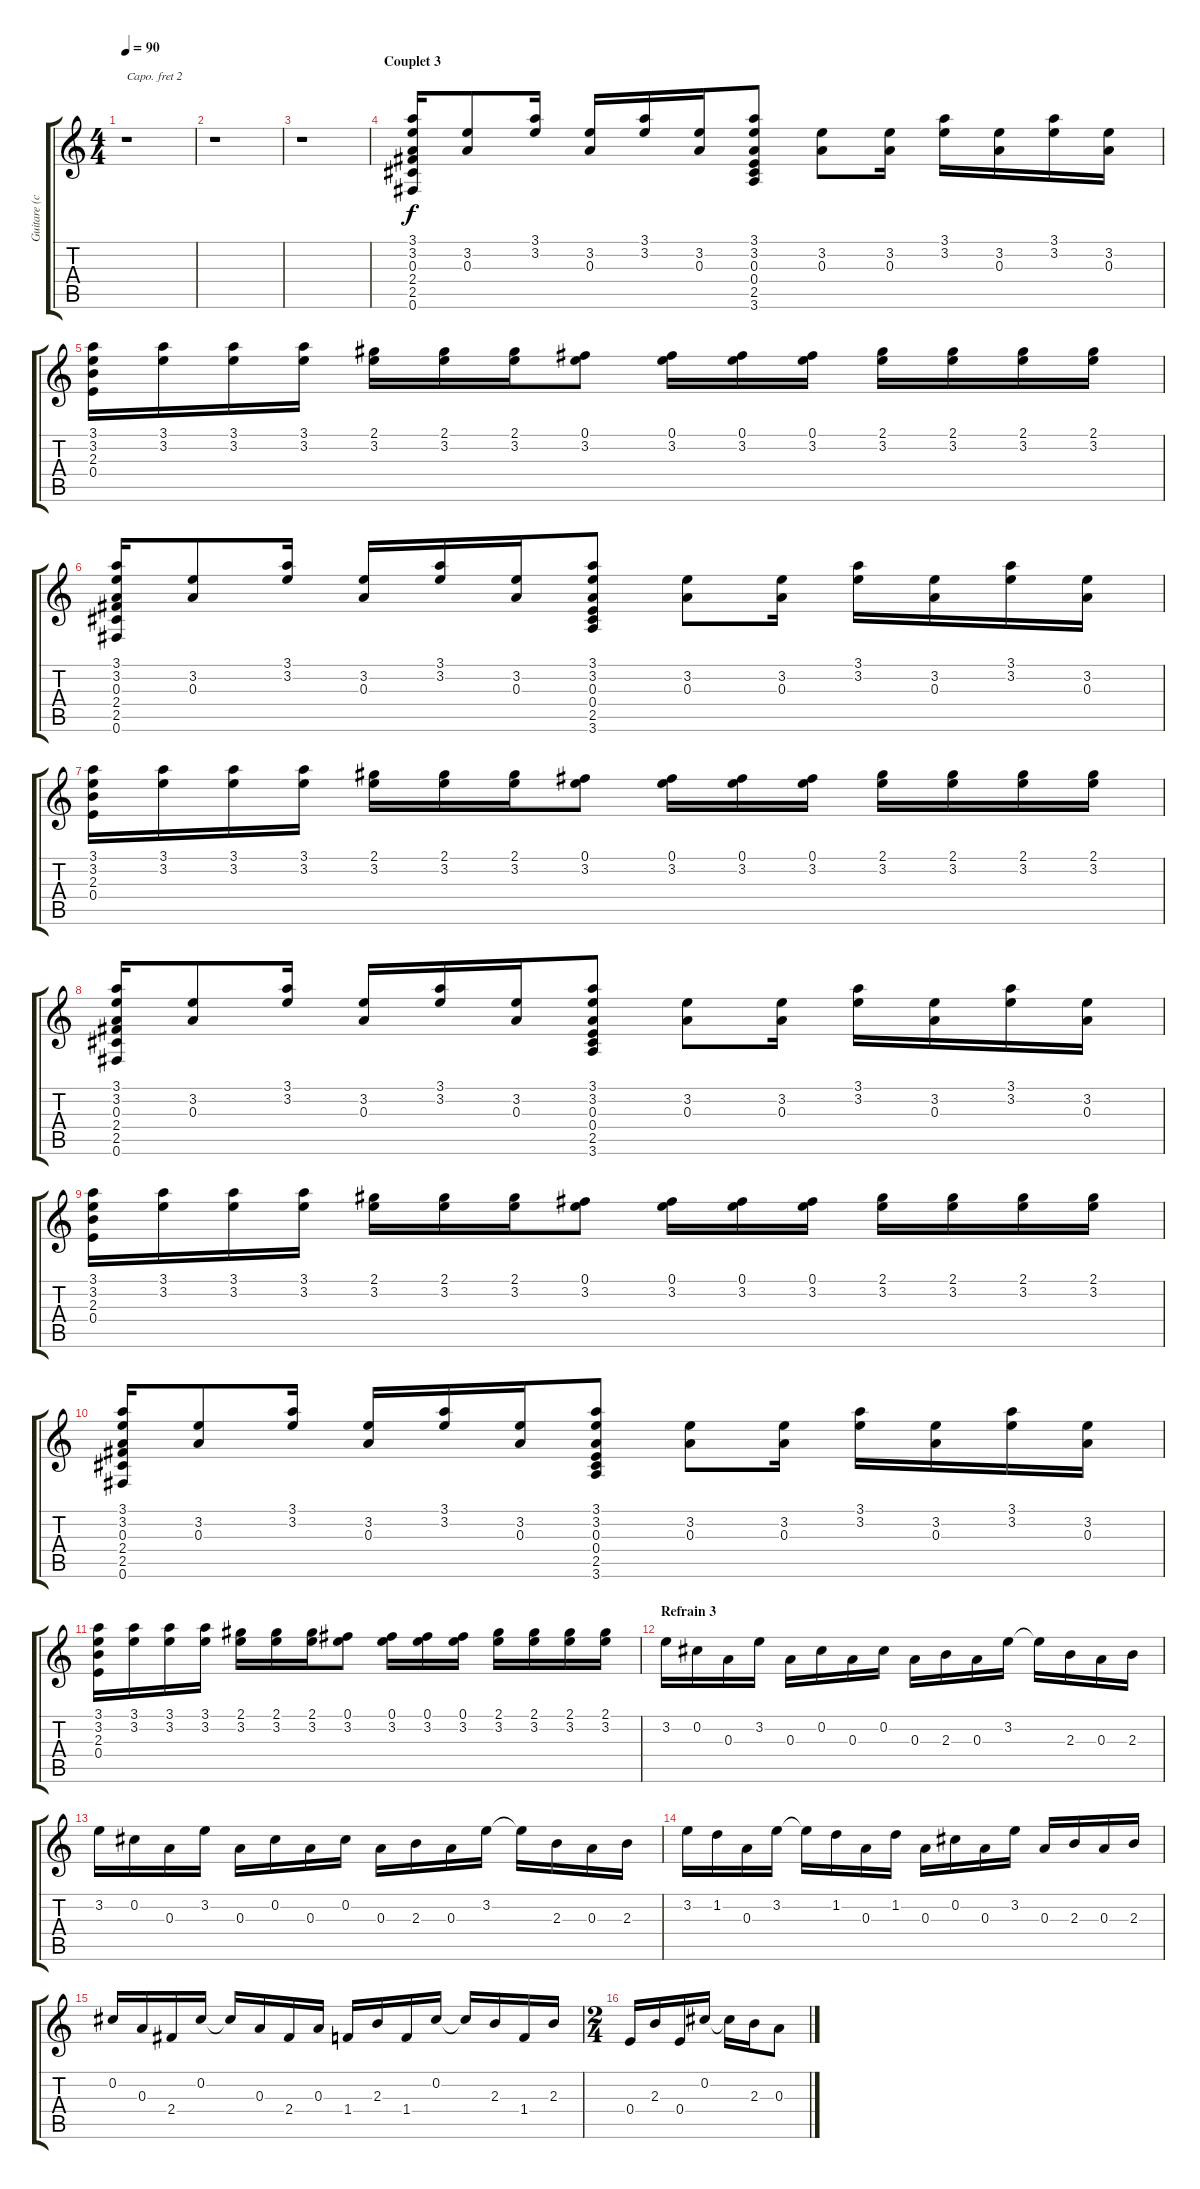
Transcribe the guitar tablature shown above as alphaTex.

\track ("Guitare (capo 2)" "Guitare (c") {instrument acousticguitarsteel}
\staff {score tabs}
\capo 2
\tuning (E4 B3 G3 D3 A2 E2) {hide}
\ts (4 4)
\tempo 90
\clef g2
\ks c
r.1{dy f} |
r.1 |
r.1 |
\section ("" "Couplet 3")
(3.1 3.2 0.3 2.4 2.5 0.6).16 (3.2 0.3).8 (3.1 3.2).16 (3.2 0.3).16 (3.1 3.2).16 (3.2 0.3).16 (3.1 3.2 0.3 0.4 2.5 3.6).8 (3.2 0.3).8 (3.2 0.3).16 (3.1 3.2).16 (3.2 0.3).16 (3.1 3.2).16 (3.2 0.3).16 |
(3.1 3.2 2.3 0.4).16 (3.1 3.2).16 (3.1 3.2).16 (3.1 3.2).16 (2.1 3.2).16 (2.1 3.2).16 (2.1 3.2).16 (0.1 3.2).8 (0.1 3.2).16 (0.1 3.2).16 (0.1 3.2).16 (2.1 3.2).16 (2.1 3.2).16 (2.1 3.2).16 (2.1 3.2).16 |
(3.1 3.2 0.3 2.4 2.5 0.6).16 (3.2 0.3).8 (3.1 3.2).16 (3.2 0.3).16 (3.1 3.2).16 (3.2 0.3).16 (3.1 3.2 0.3 0.4 2.5 3.6).8 (3.2 0.3).8 (3.2 0.3).16 (3.1 3.2).16 (3.2 0.3).16 (3.1 3.2).16 (3.2 0.3).16 |
(3.1 3.2 2.3 0.4).16 (3.1 3.2).16 (3.1 3.2).16 (3.1 3.2).16 (2.1 3.2).16 (2.1 3.2).16 (2.1 3.2).16 (0.1 3.2).8 (0.1 3.2).16 (0.1 3.2).16 (0.1 3.2).16 (2.1 3.2).16 (2.1 3.2).16 (2.1 3.2).16 (2.1 3.2).16 |
(3.1 3.2 0.3 2.4 2.5 0.6).16 (3.2 0.3).8 (3.1 3.2).16 (3.2 0.3).16 (3.1 3.2).16 (3.2 0.3).16 (3.1 3.2 0.3 0.4 2.5 3.6).8 (3.2 0.3).8 (3.2 0.3).16 (3.1 3.2).16 (3.2 0.3).16 (3.1 3.2).16 (3.2 0.3).16 |
(3.1 3.2 2.3 0.4).16 (3.1 3.2).16 (3.1 3.2).16 (3.1 3.2).16 (2.1 3.2).16 (2.1 3.2).16 (2.1 3.2).16 (0.1 3.2).8 (0.1 3.2).16 (0.1 3.2).16 (0.1 3.2).16 (2.1 3.2).16 (2.1 3.2).16 (2.1 3.2).16 (2.1 3.2).16 |
(3.1 3.2 0.3 2.4 2.5 0.6).16 (3.2 0.3).8 (3.1 3.2).16 (3.2 0.3).16 (3.1 3.2).16 (3.2 0.3).16 (3.1 3.2 0.3 0.4 2.5 3.6).8 (3.2 0.3).8 (3.2 0.3).16 (3.1 3.2).16 (3.2 0.3).16 (3.1 3.2).16 (3.2 0.3).16 |
(3.1 3.2 2.3 0.4).16 (3.1 3.2).16 (3.1 3.2).16 (3.1 3.2).16 (2.1 3.2).16 (2.1 3.2).16 (2.1 3.2).16 (0.1 3.2).8 (0.1 3.2).16 (0.1 3.2).16 (0.1 3.2).16 (2.1 3.2).16 (2.1 3.2).16 (2.1 3.2).16 (2.1 3.2).16 |
\section ("" "Refrain 3")
3.2.16 0.2.16 0.3.16 3.2.16 0.3.16 0.2.16 0.3.16 0.2.16 0.3.16 2.3.16 0.3.16 3.2.16 3.2{t}.16 2.3.16 0.3.16 2.3.16 |
3.2.16 0.2.16 0.3.16 3.2.16 0.3.16 0.2.16 0.3.16 0.2.16 0.3.16 2.3.16 0.3.16 3.2.16 3.2{t}.16 2.3.16 0.3.16 2.3.16 |
3.2.16 1.2.16 0.3.16 3.2.16 3.2{t}.16 1.2.16 0.3.16 1.2.16 0.3.16 0.2.16 0.3.16 3.2.16 0.3.16 2.3.16 0.3.16 2.3.16 |
0.2.16 0.3.16 2.4.16 0.2.16 0.2{t}.16 0.3.16 2.4.16 0.3.16 1.4.16 2.3.16 1.4.16 0.2.16 0.2{t}.16 2.3.16 1.4.16 2.3.16 |
\ts (2 4)
0.4.16 2.3.16 0.4.16 0.2.16 0.2{t}.16 2.3.16 0.3.8
